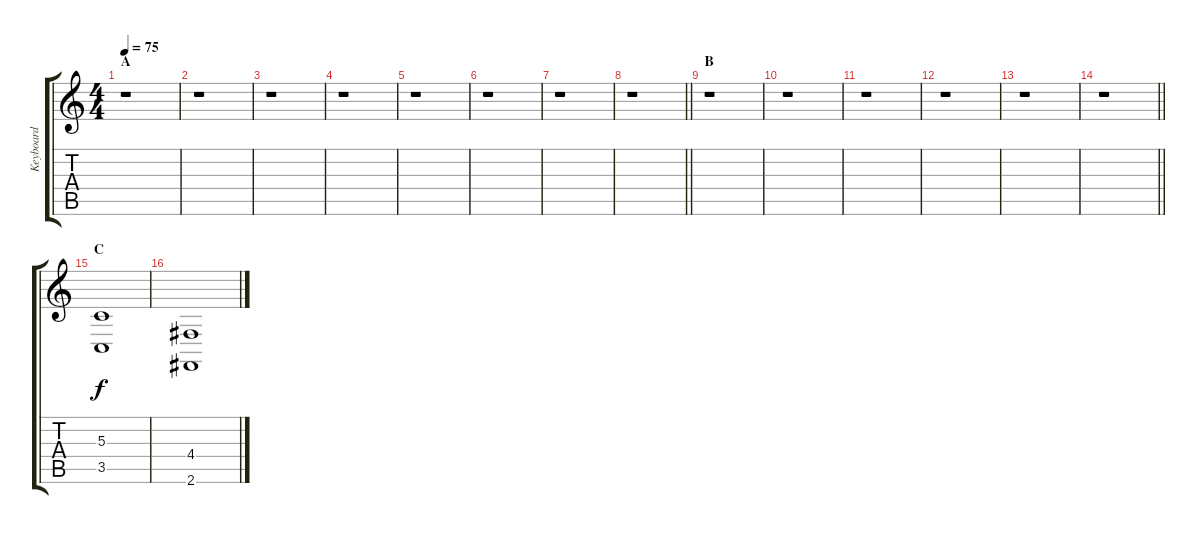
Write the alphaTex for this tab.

\track ("Keyboard" "Keyboard") {instrument stringensemble1}
\staff {score tabs}
\tuning (E4 B3 G3 D3 A2 E2) {hide}
\ts (4 4)
\section ("" "A")
\tempo 75
\clef g2
\ks c
r.1{dy f instrument stringensemble1} |
r.1 |
r.1 |
r.1 |
r.1 |
r.1 |
r.1 |
\barLineRight lightlight
r.1 |
\section ("" "B")
r.1 |
r.1 |
r.1 |
r.1 |
r.1 |
\barLineRight lightlight
r.1 |
\section ("" "C")
(5.3 3.5).1 |
(4.4 2.6).1
